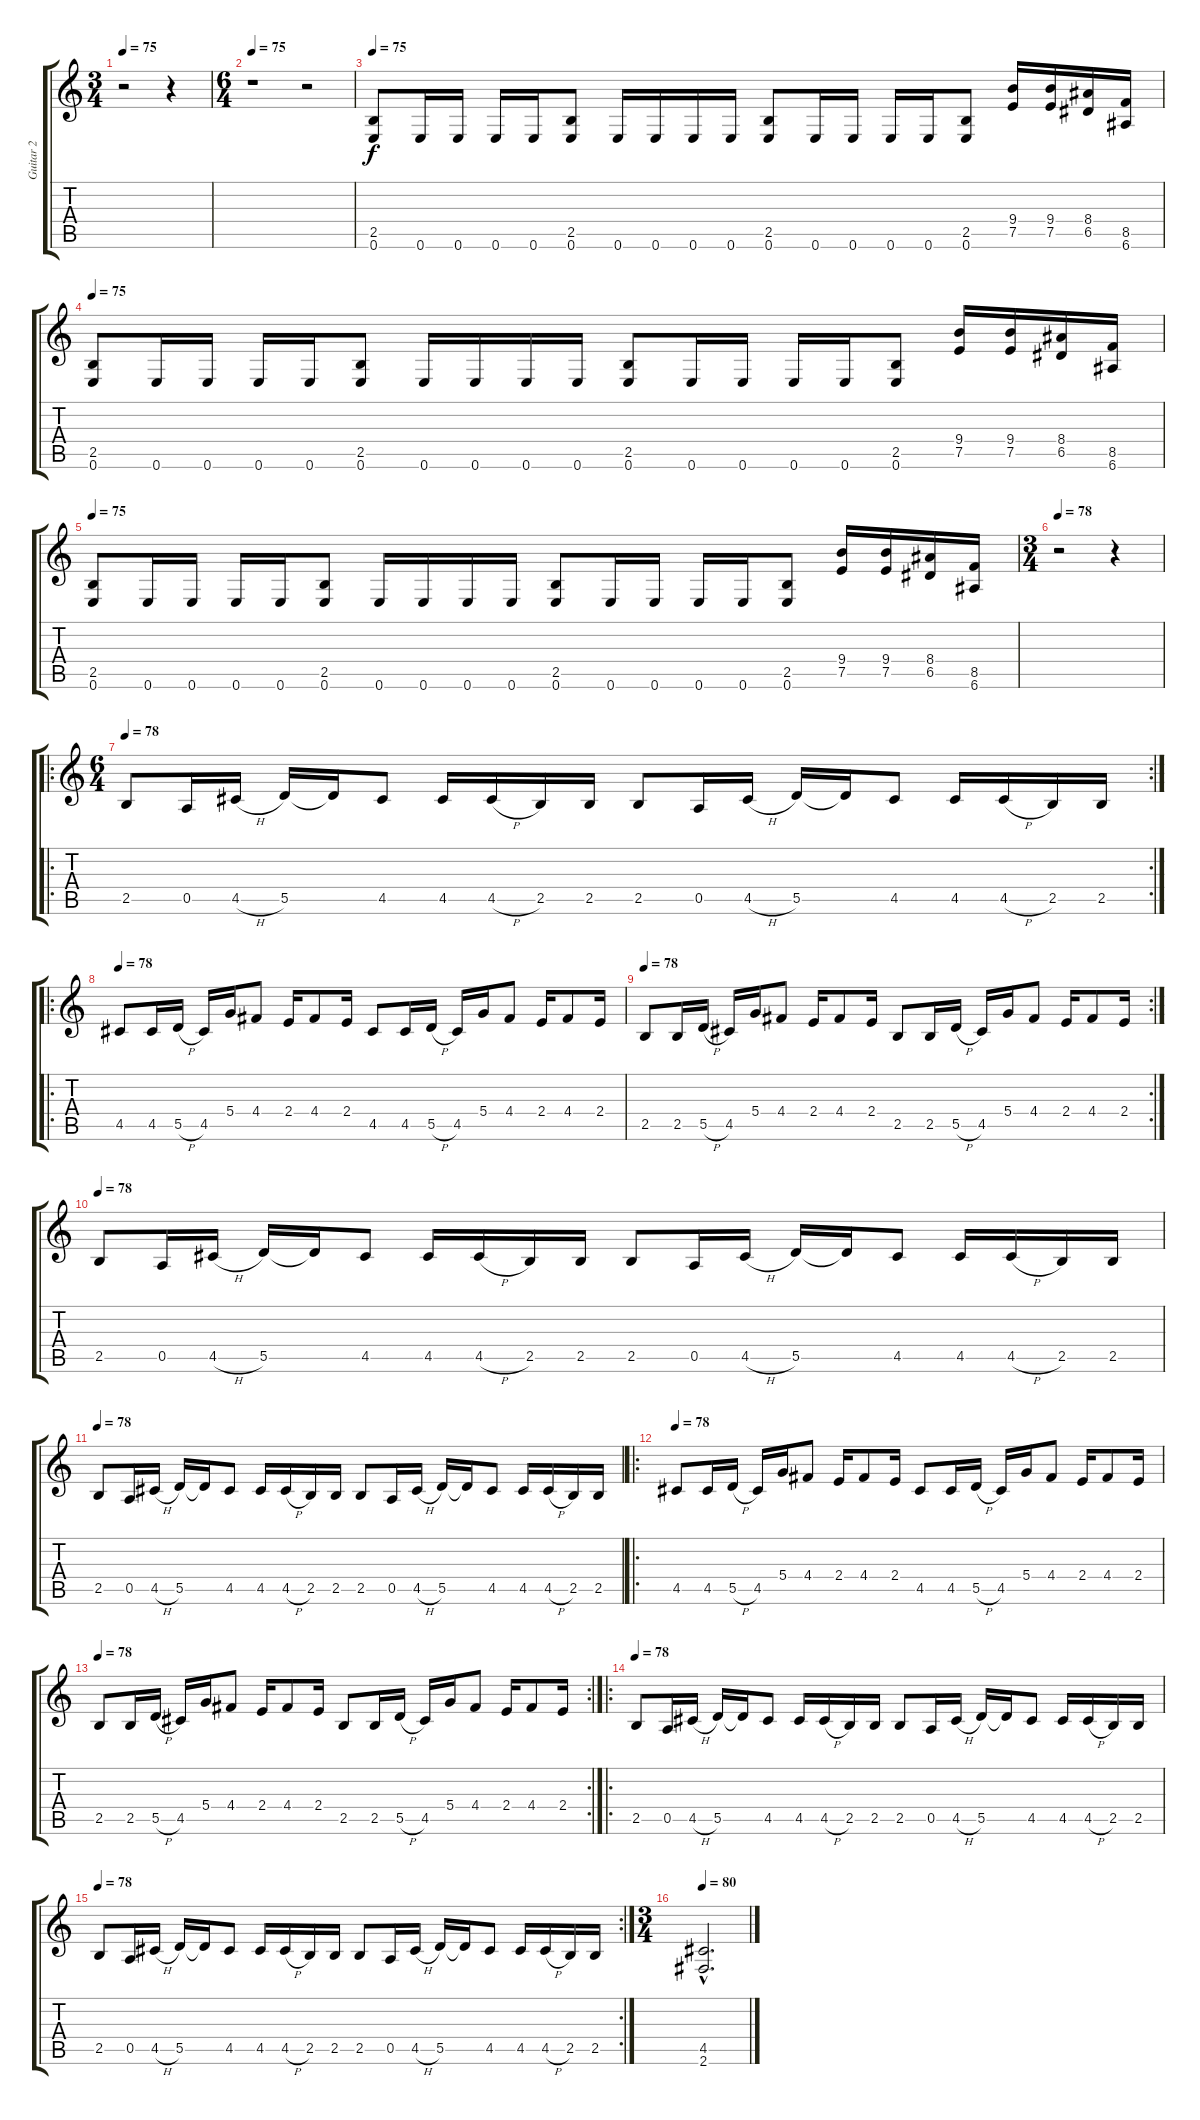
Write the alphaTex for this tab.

\track ("Guitar 2" "Guitar 2") {instrument distortionguitar}
\staff {score tabs}
\tuning (E4 B3 G3 D3 A2 E2) {hide}
\ts (3 4)
\tempo 75
\clef g2
\ks c
r.2{dy f} r.4 |
\ts (6 4)
\tempo 75
r.1 r.2 |
\tempo 75
(2.5 0.6).8 0.6.16 0.6.16 0.6.16 0.6.16 (2.5 0.6).8 0.6.16 0.6.16 0.6.16 0.6.16 (2.5 0.6).8 0.6.16 0.6.16 0.6.16 0.6.16 (2.5 0.6).8 (9.4 7.5).16 (9.4 7.5).16 (8.4 6.5).16 (8.5 6.6).16 |
\tempo 75
(2.5 0.6).8 0.6.16 0.6.16 0.6.16 0.6.16 (2.5 0.6).8 0.6.16 0.6.16 0.6.16 0.6.16 (2.5 0.6).8 0.6.16 0.6.16 0.6.16 0.6.16 (2.5 0.6).8 (9.4 7.5).16 (9.4 7.5).16 (8.4 6.5).16 (8.5 6.6).16 |
\tempo 75
(2.5 0.6).8 0.6.16 0.6.16 0.6.16 0.6.16 (2.5 0.6).8 0.6.16 0.6.16 0.6.16 0.6.16 (2.5 0.6).8 0.6.16 0.6.16 0.6.16 0.6.16 (2.5 0.6).8 (9.4 7.5).16 (9.4 7.5).16 (8.4 6.5).16 (8.5 6.6).16 |
\ts (3 4)
\tempo 78
r.2 r.4 |
\ro
\rc 2
\ts (6 4)
\tempo 78
2.5.8 0.5.16 4.5{h}.16 5.5.16 5.5{t}.16 4.5.8 4.5.16 4.5{h}.16 2.5.16 2.5.16 2.5.8 0.5.16 4.5{h}.16 5.5.16 5.5{t}.16 4.5.8 4.5.16 4.5{h}.16 2.5.16 2.5.16 |
\ro
\tempo 78
4.5.8 4.5.16 5.5{h}.16 4.5.16 5.4.16 4.4.8 2.4.16 4.4.8 2.4.16 4.5.8 4.5.16 5.5{h}.16 4.5.16 5.4.16 4.4.8 2.4.16 4.4.8 2.4.16 |
\rc 2
\tempo 78
2.5.8 2.5.16 5.5{h}.16 4.5.16 5.4.16 4.4.8 2.4.16 4.4.8 2.4.16 2.5.8 2.5.16 5.5{h}.16 4.5.16 5.4.16 4.4.8 2.4.16 4.4.8 2.4.16 |
\tempo 78
2.5.8 0.5.16 4.5{h}.16 5.5.16 5.5{t}.16 4.5.8 4.5.16 4.5{h}.16 2.5.16 2.5.16 2.5.8 0.5.16 4.5{h}.16 5.5.16 5.5{t}.16 4.5.8 4.5.16 4.5{h}.16 2.5.16 2.5.16 |
\tempo 78
2.5.8 0.5.16 4.5{h}.16 5.5.16 5.5{t}.16 4.5.8 4.5.16 4.5{h}.16 2.5.16 2.5.16 2.5.8 0.5.16 4.5{h}.16 5.5.16 5.5{t}.16 4.5.8 4.5.16 4.5{h}.16 2.5.16 2.5.16 |
\ro
\tempo 78
4.5.8 4.5.16 5.5{h}.16 4.5.16 5.4.16 4.4.8 2.4.16 4.4.8 2.4.16 4.5.8 4.5.16 5.5{h}.16 4.5.16 5.4.16 4.4.8 2.4.16 4.4.8 2.4.16 |
\rc 2
\tempo 78
2.5.8 2.5.16 5.5{h}.16 4.5.16 5.4.16 4.4.8 2.4.16 4.4.8 2.4.16 2.5.8 2.5.16 5.5{h}.16 4.5.16 5.4.16 4.4.8 2.4.16 4.4.8 2.4.16 |
\ro
\tempo 78
2.5.8 0.5.16 4.5{h}.16 5.5.16 5.5{t}.16 4.5.8 4.5.16 4.5{h}.16 2.5.16 2.5.16 2.5.8 0.5.16 4.5{h}.16 5.5.16 5.5{t}.16 4.5.8 4.5.16 4.5{h}.16 2.5.16 2.5.16 |
\rc 2
\tempo 78
2.5.8 0.5.16 4.5{h}.16 5.5.16 5.5{t}.16 4.5.8 4.5.16 4.5{h}.16 2.5.16 2.5.16 2.5.8 0.5.16 4.5{h}.16 5.5.16 5.5{t}.16 4.5.8 4.5.16 4.5{h}.16 2.5.16 2.5.16 |
\ts (3 4)
\tempo 80
(4.5{hac} 2.6{hac}).2{d}
